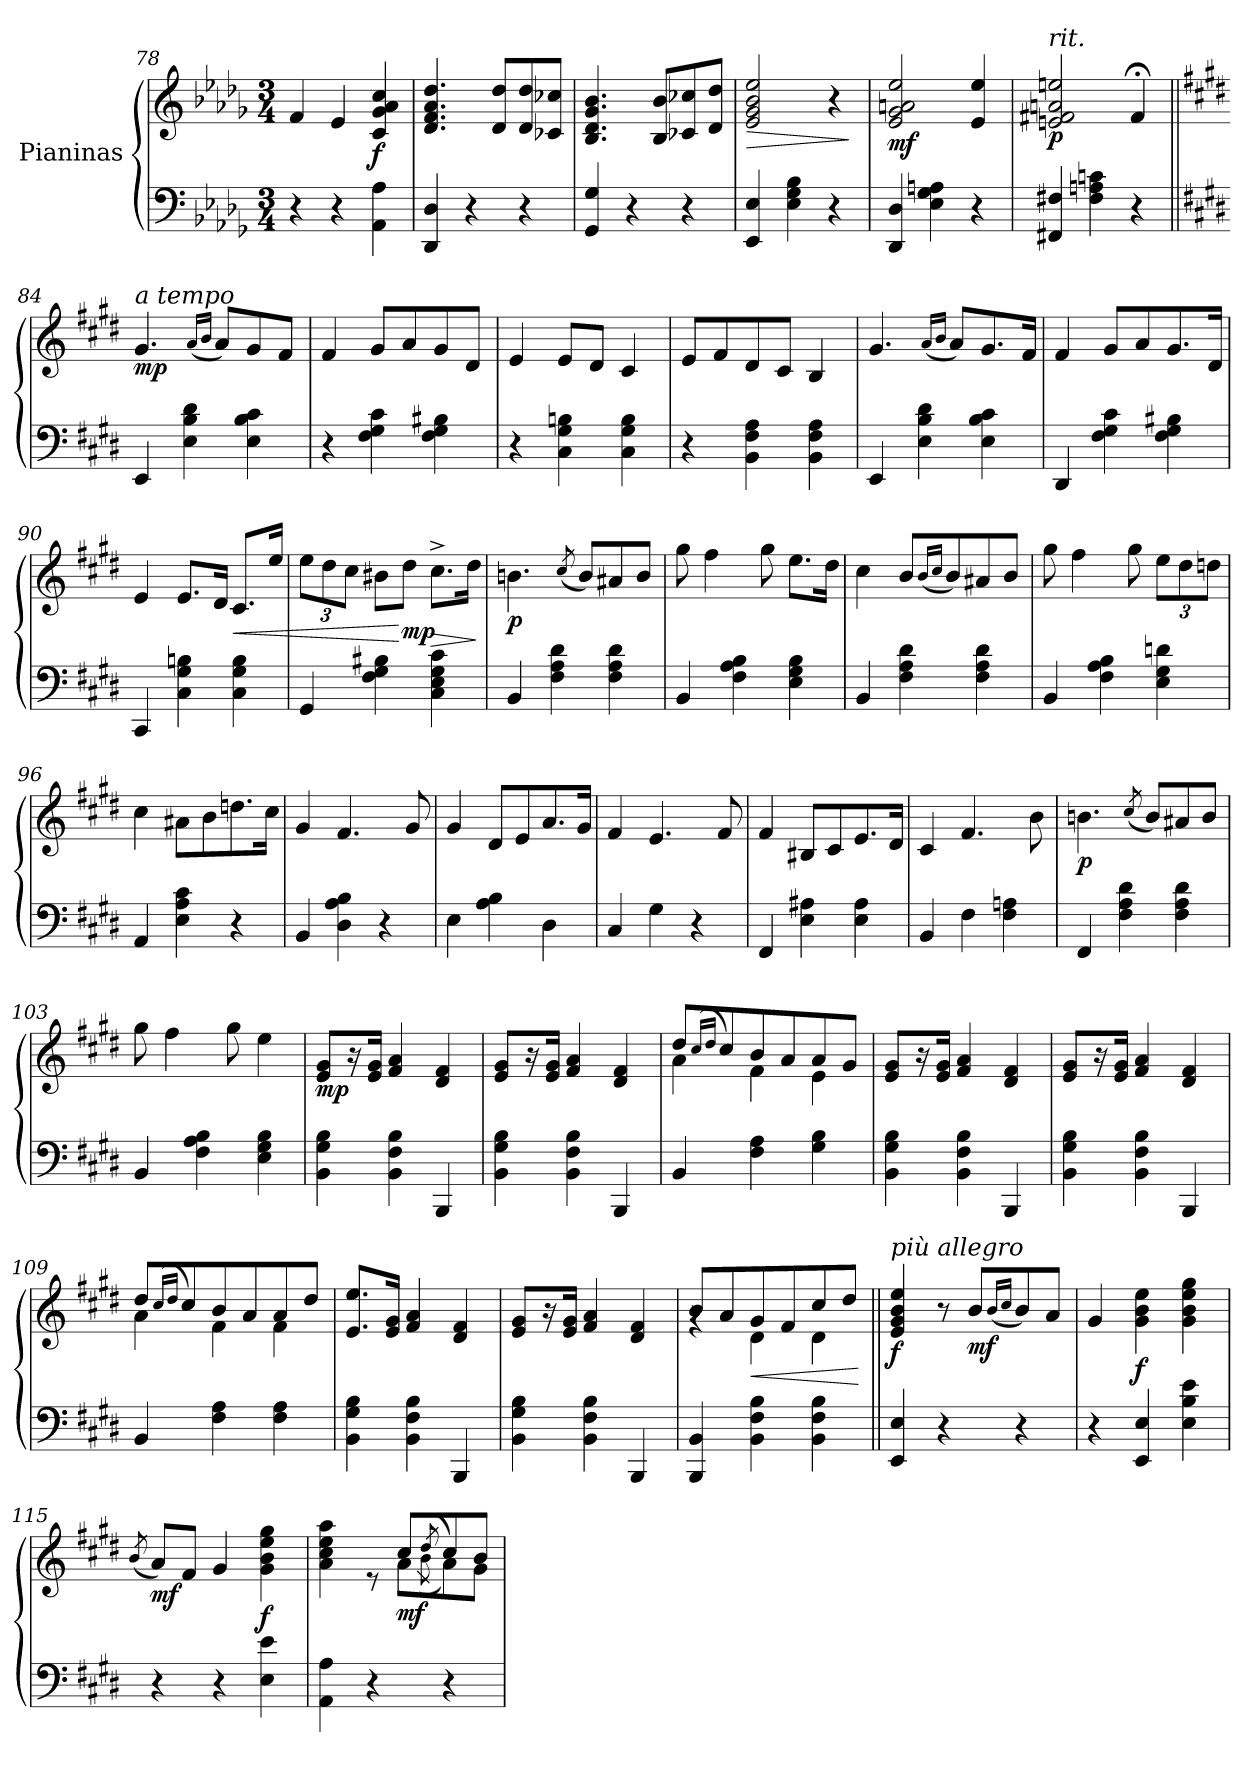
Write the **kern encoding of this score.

**kern	**kern	**dynam
*part1	*part1	*part1
*staff2	*staff1	*staff1/2
*I"Pianinas	*	*
*clefF4	*clefG2	*
*k[b-e-a-d-g-]	*k[b-e-a-d-g-]	*
*M3/4	*M3/4	*
=78	=78	=78
4r	4f/	.
4r	4e-/	.
!	!	!LO:DY:b
4AA-\ 4A-\	4c/ 4g-/ 4a-/ 4cc/	f
=79	=79	=79
4DD-/ 4D-/	4.d-/ 4.f/ 4.a-/ 4.dd-/	.
4r	.	.
.	8d-/ 8dd-/L	.
4r	8d-/ 8dd-/	.
.	8c-X/ 8cc-X/J	.
=80	=80	=80
4GG-/ 4G-/	4.B-/ 4.d-/ 4.g-/ 4.b-/	.
4r	.	.
.	8B-/ 8b-/L	.
4r	8c-X/ 8cc-X/	.
.	8d-/ 8dd-/J	.
=81	=81	=81
!	!	!LO:HP:b
4EE-/ 4E-/	2e-/ 2g-/ 2b-/ 2ee-/	>
4E-\ 4G-\ 4B-\	.	.
4r	4r	.
.	.	]
!!LO:LB:g=z
=82	=82	=82
!	!	!LO:DY:b
4DD-/ 4D-/	2e-/ 2g-/ 2an/ 2ee-/	mf
4E-\ 4G-\ 4An\	.	.
4r	4e-/ 4ee-/	.
=83	=83	=83
!	!LO:TX:a:i:t=rit.	!
!	!	!LO:DY:b
4FF#X/ 4F#X/	2en/ 2f#X/ 2an/ 2een/	p
4F#\ 4An\ 4cn\	.	.
4r	4f#;</	.
=84||	=84||	=84||
*k[f#c#g#d#]	*k[f#c#g#d#]	*
*	*MM121	*
!	!LO:TX:a:i:t=a tempo	!
!	!	!LO:DY:b
4EE/	4.g#/	mp
4E\ 4B\ 4d#\	.	.
.	(16qa/LL	.
.	16qb/JJ	.
.	8a/L)	.
4E\ 4B\ 4c#\	8g#/	.
.	8f#/J	.
=85	=85	=85
4r	4f#/	.
4F#\ 4G#\ 4c#\	8g#/L	.
.	8a/	.
4F#\ 4G#\ 4B#X\	8g#/	.
.	8d#/J	.
=86	=86	=86
4r	4e/	.
4C#\ 4G#\ 4Bn\	8e/L	.
.	8d#/J	.
4C#\ 4G#\ 4B\	4c#/	.
!!LO:LB:g=z
=87	=87	=87
4r	8e/L	.
.	8f#/	.
4BB\ 4F#\ 4A\	8d#/	.
.	8c#/J	.
4BB\ 4F#\ 4A\	4B/	.
=88	=88	=88
4EE/	4.g#/	.
4E\ 4B\ 4d#\	.	.
.	(16qa/LL	.
.	16qb/JJ	.
.	8a/L)	.
4E\ 4B\ 4c#\	8.g#/	.
.	16f#/Jk	.
=89	=89	=89
4DD#/	4f#/	.
4F#\ 4G#\ 4c#\	8g#/L	.
.	8a/	.
4F#\ 4G#\ 4B#X\	8.g#/	.
.	16d#/Jk	.
=90	=90	=90
4CC#/	4e/	.
4C#\ 4G#\ 4Bn\	8.e/L	.
.	16d#/Jk	.
!	!	!LO:HP:b
4C#\ 4G#\ 4B\	8.c#/L	<
.	16ee/Jk	.
=91	=91	=91
*	*Xbrackettup	*
4GG#/	12ee\L	.
.	12dd#\	.
.	12cc#\J	.
4F#\ 4G#\ 4B#X\	8b#X\L	.
!	!	!LO:DY:n=1:b
.	8dd#\J	[ mp
!	!	!LO:HP:b
4C#\ 4E\ 4G#\ 4c#\	8.cc#^\L	>
.	16dd#\Jk	.
.	.	]
!!LO:PB:g=z
=92	=92	=92
!	!	!LO:DY:b
4BB/	4.bn\	p
4F#\ 4A\ 4d#\	.	.
.	(8qcc#/	.
.	8b/L)	.
4F#\ 4A\ 4d#\	8a#X/	.
.	8b/J	.
=93	=93	=93
4BB/	8gg#\	.
.	4ff#\	.
4F#\ 4A\ 4B\	.	.
.	8gg#\	.
4E\ 4G#\ 4B\	8.ee\L	.
.	16dd#\Jk	.
=94	=94	=94
4BB/	4cc#\	.
4F#\ 4A\ 4d#\	8b/L	.
.	(16qb/LL	.
.	16qcc#/JJ	.
.	8b/)	.
4F#\ 4A\ 4d#\	8a#X/	.
.	8b/J	.
=95	=95	=95
4BB/	8gg#\	.
.	4ff#\	.
4F#\ 4A\ 4B\	.	.
.	8gg#\	.
4E\ 4G#\ 4dn\	12ee\L	.
.	12dd#\	.
.	12ddn\J	.
=96	=96	=96
4AA/	4cc#\	.
4E\ 4A\ 4c#\	8a#X\L	.
.	8b\	.
4r	8.ddn\	.
.	16cc#\Jk	.
!!LO:LB:g=z
=97	=97	=97
4BB/	4g#/	.
4D#\ 4A\ 4B\	4.f#/	.
4r	.	.
.	8g#/	.
=98	=98	=98
4E\	4g#/	.
4A\ 4B\	8d#/L	.
.	8e/	.
4D#\	8.a/	.
.	16g#/Jk	.
=99	=99	=99
4C#/	4f#/	.
4G#\	4.e/	.
4r	.	.
.	8f#/	.
=100	=100	=100
4FF#/	4f#/	.
4E\ 4A#X\	8B#X/L	.
.	8c#/	.
4E\ 4A#\	8.e/	.
.	16d#/Jk	.
=101	=101	=101
4BB/	4c#/	.
4F#\	4.f#/	.
4F#\ 4An\	.	.
.	8b\	.
=102	=102	=102
!	!	!LO:DY:b
4FF#/	4.bn\	p
4F#\ 4A\ 4d#\	.	.
.	(8qcc#/	.
.	8b/L)	.
4F#\ 4A\ 4d#\	8a#X/	.
.	8b/J	.
=103	=103	=103
4BB/	8gg#\	.
.	4ff#\	.
4F#\ 4A\ 4B\	.	.
.	8gg#\	.
4E\ 4G#\ 4B\	4ee\	.
!!LO:LB:g=z
=104	=104	=104
!	!	!LO:DY:b
4BB\ 4G#\ 4B\	8e/ 8g#/L	mp
.	16r	.
.	16e/ 16g#/Jk	.
4BB\ 4F#\ 4B\	4f#/ 4a/	.
4BBB/	4d#/ 4f#/	.
=105	=105	=105
4BB\ 4G#\ 4B\	8e/ 8g#/L	.
.	16r	.
.	16e/ 16g#/Jk	.
4BB\ 4F#\ 4B\	4f#/ 4a/	.
4BBB/	4d#/ 4f#/	.
=106	=106	=106
*	*^	*
4BB/	8dd#/L	4a\	.
.	(16qcc#/LL	.	.
.	16qdd#/JJ	.	.
.	8cc#/)	.	.
4F#\ 4A\	8b/	4f#\	.
.	8a/	.	.
4G#\ 4B\	8a/	4e\	.
.	8g#/J	.	.
*	*v	*v	*
=107	=107	=107
4BB\ 4G#\ 4B\	8e/ 8g#/L	.
.	16r	.
.	16e/ 16g#/Jk	.
4BB\ 4F#\ 4B\	4f#/ 4a/	.
4BBB/	4d#/ 4f#/	.
=108	=108	=108
4BB\ 4G#\ 4B\	8e/ 8g#/L	.
.	16r	.
.	16e/ 16g#/Jk	.
4BB\ 4F#\ 4B\	4f#/ 4a/	.
4BBB/	4d#/ 4f#/	.
=109	=109	=109
*	*^	*
4BB/	8dd#/L	4a\	.
.	(16qcc#/LL	.	.
.	16qdd#/JJ	.	.
.	8cc#/)	.	.
4F#\ 4A\	8b/	4f#\	.
.	8a/	.	.
4F#\ 4A\	8a/	4f#\	.
.	8dd#/J	.	.
*	*v	*v	*
!!LO:LB:g=z
=110	=110	=110
4BB\ 4G#\ 4B\	8.e/ 8.ee/L	.
.	16e/ 16g#/Jk	.
4BB\ 4F#\ 4B\	4f#/ 4a/	.
4BBB/	4d#/ 4f#/	.
=111	=111	=111
4BB\ 4G#\ 4B\	8e/ 8g#/L	.
.	16r	.
.	16e/ 16g#/Jk	.
4BB\ 4F#\ 4B\	4f#/ 4a/	.
4BBB/	4d#/ 4f#/	.
=112	=112	=112
*	*^	*
4BBB/ 4BB/	8b/L	4rg	.
.	8a/	.	.
!	!	!	!LO:HP:b
4BB\ 4F#\ 4B\	8g#/	4d#\	<
.	8f#/	.	.
4BB\ 4F#\ 4B\	8cc#/	4d#\	.
.	8dd#/J	.	.
*	*v	*v	*
.	.	[
=113||	=113||	=113||
*	*MM150	*
!	!LO:TX:a:i:t=più allegro	!
!	!	!LO:DY:b
4EE/ 4E/	4e/ 4g#/ 4b/ 4ee/	f
4r	8r	.
!	!	!LO:DY:b
.	8b/L	mf
.	(16qb/LL	.
.	16qcc#/JJ	.
4r	8b/)	.
.	8a/J	.
=114	=114	=114
4r	4g#/	.
!	!	!LO:DY:b
4EE/ 4E/	4g#\ 4b\ 4ee\	f
4E\ 4B\ 4e\	4g#\ 4b\ 4ee\ 4gg#\	.
=115	=115	=115
.	(8qb/	.
!	!	!LO:DY:b
4r	8a/L)	mf
.	8f#/J	.
4r	4g#/	.
!	!	!LO:DY:b
4E\ 4e\	4g#\ 4b\ 4ee\ 4gg#\	f
=116	=116	=116
*	*^	*
4AA\ 4A\	4a\ 4cc#\ 4ee\ 4aa\	4.ryy	.
4r	8re	.	.
!	!	!	!LO:DY:b
.	8cc#/L	8a\L	mf
.	(8qdd#/	(8qb\	.
4r	8cc#/)	8a\)	.
.	8b/J	8g#\J	.
*	*v	*v	*
=	=	=
*-	*-	*-
